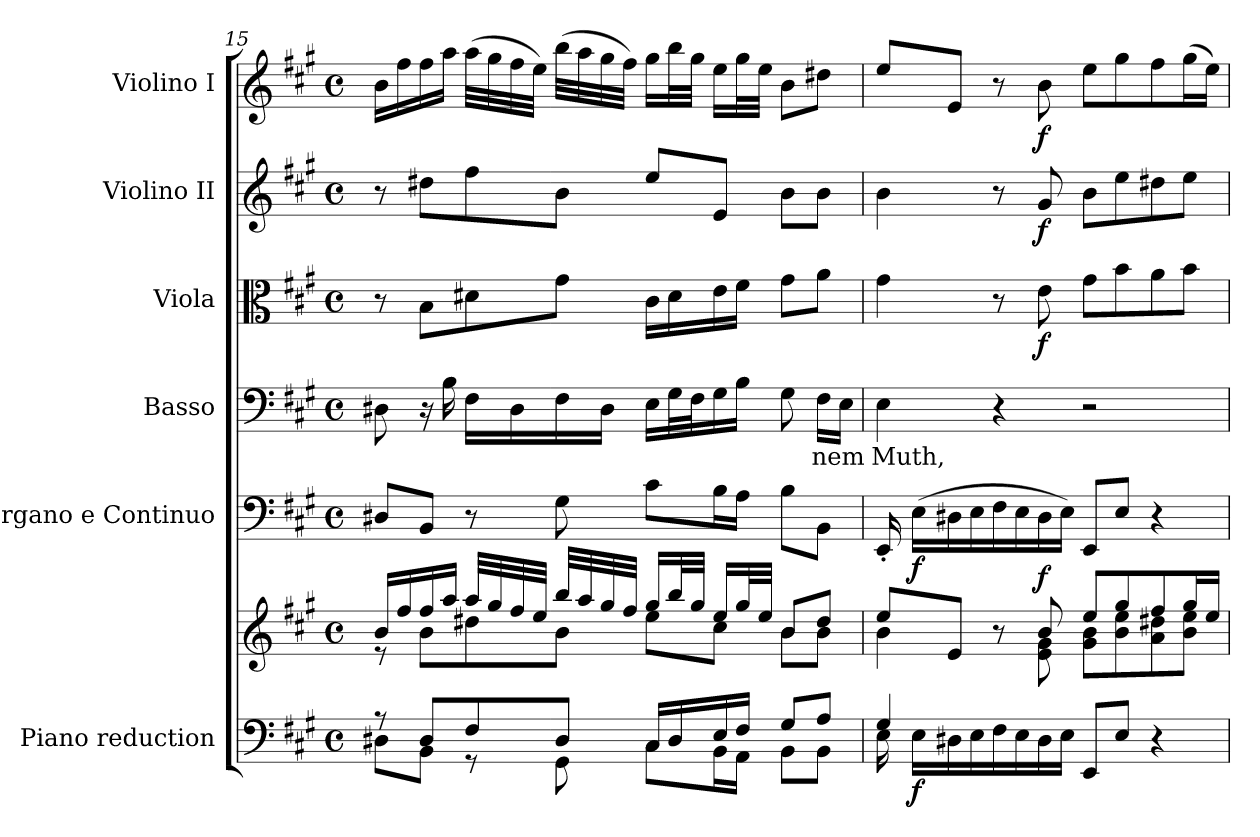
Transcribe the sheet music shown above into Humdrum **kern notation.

**kern	**kern	**dynam	**kern	**dynam	**kern	**text	**kern	**dynam	**kern	**dynam	**kern	**dynam
*part6	*part6	*part6	*part5	*part5	*part4	*part4	*part3	*part3	*part2	*part2	*part1	*part1
*staff7	*staff6	*staff6/7	*staff5	*staff5	*staff4	*staff4	*staff3	*staff3	*staff2	*staff2	*staff1	*staff1
*I"Piano reduction	*	*	*I"Organo e Continuo	*	*I"Basso	*	*I"Viola	*	*I"Violino II	*	*I"Violino I	*
*I'Pno	*	*	*	*	*	*	*I'Vla	*	*I'Vln	*	*I'Vln	*
*clefF4	*clefG2	*	*clefF4	*	*clefF4	*	*clefC3	*	*clefG2	*	*clefG2	*
*k[f#c#g#]	*k[f#c#g#]	*	*k[f#c#g#]	*	*k[f#c#g#]	*	*k[f#c#g#]	*	*k[f#c#g#]	*	*k[f#c#g#]	*
*M4/4	*M4/4	*	*M4/4	*	*M4/4	*	*M4/4	*	*M4/4	*	*M4/4	*
*met(c)	*met(c)	*	*met(c)	*	*met(c)	*	*met(c)	*	*met(c)	*	*met(c)	*
=15	=15	=15	=15	=15	=15	=15	=15	=15	=15	=15	=15	=15
*^	*^	*	*	*	*	*	*	*	*	*	*	*
8r	8D#X\L	16b/LL	8r	.	8D#X/L	.	8D#X\	.	8r	.	8r	.	16b\LL	.
.	.	16ff#/	.	.	.	.	.	.	.	.	.	.	16ff#\	.
8D#/L	8BB\J	16ff#/	8b\L	.	8BB/J	.	16r	.	8B\L	.	8dd#X\L	.	16ff#\	.
.	.	16aa/JJ	.	.	.	.	16B\	.	.	.	.	.	16aa\JJ	.
8F#/	8r	32aa/LLL	8dd#X\	.	8r	.	16F#\LL	.	8d#X\	.	8ff#\	.	(32aa\LLL	.
.	.	32gg#/	.	.	.	.	.	.	.	.	.	.	32gg#\	.
.	.	32ff#/	.	.	.	.	16D#\	.	.	.	.	.	32ff#\	.
.	.	32ee/JJJ	.	.	.	.	.	.	.	.	.	.	32ee\JJJ)	.
8D#/J	8GG#\	32bb/LLL	8b\J	.	8G#\	.	16F#\	.	8g#\J	.	8b\J	.	(32bb\LLL	.
.	.	32aa/	.	.	.	.	.	.	.	.	.	.	32aa\	.
.	.	32gg#/	.	.	.	.	16D#\JJ	.	.	.	.	.	32gg#\	.
.	.	32ff#/JJJ	.	.	.	.	.	.	.	.	.	.	32ff#\JJJ)	.
16C#/LL	8C#\L	16gg#/LL	8ee\L	.	8c#\L	.	16E\LL	.	16c#\LL	.	8ee/L	.	16gg#\LL	.
16D#/	.	32bb/L	.	.	.	.	32G#\L	.	16d#\	.	.	.	32bb\L	.
.	.	32gg#/JJJ	.	.	.	.	32F#\J	.	.	.	.	.	32gg#\JJJ	.
16E/	16BB\L	16ee/LL	8cc#\J	.	16B\L	.	16G#\	.	16e\	.	8e/J	.	16ee\LL	.
16F#/JJ	16AA\JJ	32gg#/L	.	.	16A\JJ	.	16B\JJ	.	16f#\JJ	.	.	.	32gg#\L	.
.	.	32ee/JJJ	.	.	.	.	.	.	.	.	.	.	32ee\JJJ	.
8G#/L	8BB\L	8b/L	8b\L	.	8B\L	.	8G#\	.	8g#\L	.	8b\L	.	8b\L	.
!	!	!	!	!	!	!	!	!LO:LY:b	!	!	!	!	!	!
8A/J	8BB\J	8dd#/J	8b\J	.	8BB\J	.	16F#\LL	-nem	8a\J	.	8b\J	.	8dd#X\J	.
.	.	.	.	.	.	.	16E\JJ	.	.	.	.	.	.	.
=16	=16	=16	=16	=16	=16	=16	=16	=16	=16	=16	=16	=16	=16	=16
!	!	!	!	!	!	!	!	!LO:LY:b	!	!	!	!	!	!
4G#/	16E\	8ee/L	4b\	.	16EE'/	.	4E\	Muth,	4g#\	.	4b\	.	8ee/L	.
!	!	!	!	!LO:DY:b=2	!	!LO:DY:b	!	!	!	!	!	!	!	!
.	16E\LL	.	.	f	(16E\LL	f	.	.	.	.	.	.	.	.
.	16D#X\	8e/J	.	.	16D#X\	.	.	.	.	.	.	.	8e/J	.
.	16E\	.	.	.	16E\	.	.	.	.	.	.	.	.	.
4ryy	16F#\	8r	8ryy	.	16F#\	.	4r	.	8r	.	8r	.	8r	.
.	16E\	.	.	.	16E\	.	.	.	.	.	.	.	.	.
!	!	!	!	!LO:DY:a	!	!	!	!	!	!LO:DY:b	!	!LO:DY:b	!	!LO:DY:b
.	16D#\	8b/	8e\ 8g#\	f	16D#\	.	.	.	8e\	f	8g#/	f	8b\	f
.	16E\JJ	.	.	.	16E\JJ)	.	.	.	.	.	.	.	.	.
8EE/L	4ryy	8ee/L	8g#\ 8b\L	.	8EE/L	.	2r	.	8g#\L	.	8b\L	.	8ee\L	.
8E/J	.	8gg#/	8b\ 8ee\	.	8E/J	.	.	.	8b\	.	8ee\	.	8gg#\	.
4r	4ryy	8ff#/	8a\ 8dd#X\	.	4r	.	.	.	8a\	.	8dd#X\	.	8ff#\	.
.	.	16gg#/L	8b\ 8ee\J	.	.	.	.	.	8b\J	.	8ee\J	.	(16gg#\L	.
.	.	16ee/JJ	.	.	.	.	.	.	.	.	.	.	16ee\JJ)	.
*v	*v	*	*	*	*	*	*	*	*	*	*	*	*	*
*	*v	*v	*	*	*	*	*	*	*	*	*	*	*
=	=	=	=	=	=	=	=	=	=	=	=	=
*-	*-	*-	*-	*-	*-	*-	*-	*-	*-	*-	*-	*-
